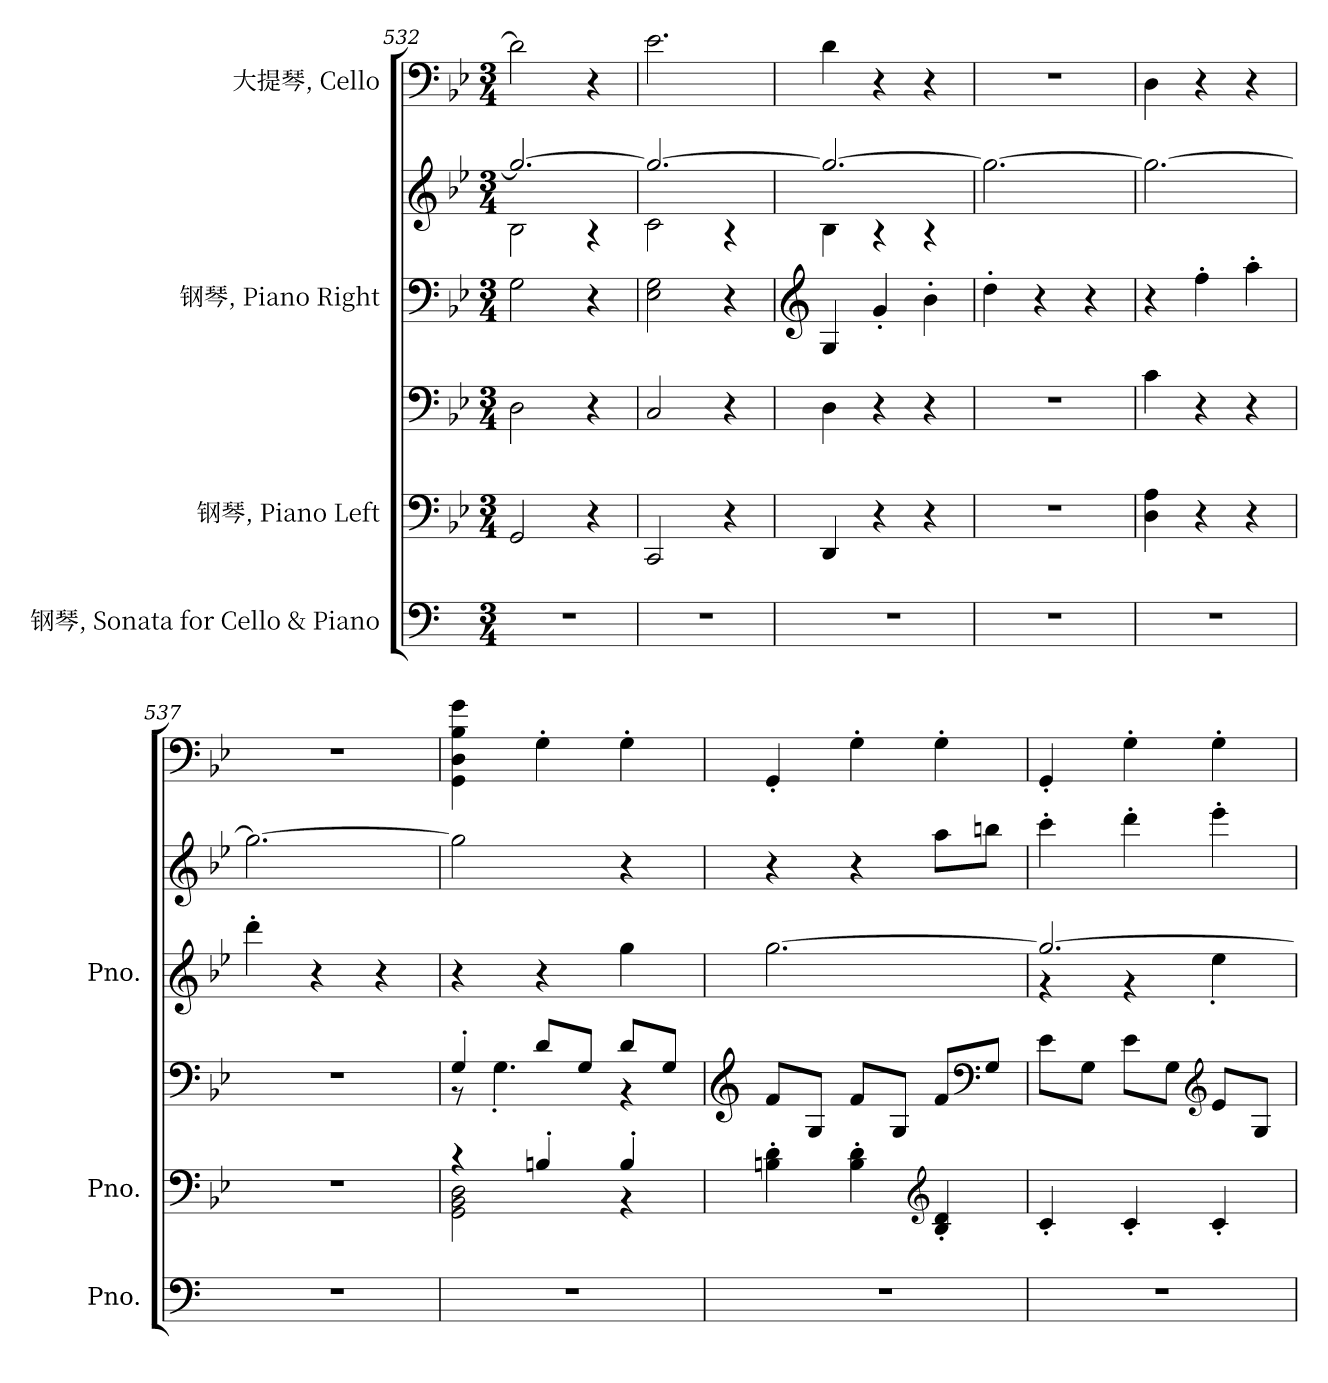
**kern	**kern	**kern	**kern	**kern	**kern
*part4	*part3	*part3	*part2	*part2	*part1
*staff6	*staff5	*staff4	*staff3	*staff2	*staff1
*I"钢琴, Sonata for Cello &amp; Piano	*I"钢琴, Piano Left	*	*I"钢琴, Piano Right	*	*I"大提琴, Cello
*I'Pno.	*I'Pno.	*	*I'Pno.	*	*
*clefF4	*clefF4	*clefF4	*clefF4	*clefG2	*clefF4
*k[]	*k[b-e-]	*k[b-e-]	*k[b-e-]	*k[b-e-]	*k[b-e-]
*M3/4	*M3/4	*M3/4	*M3/4	*M3/4	*M3/4
=532	=532	=532	=532	=532	=532
*	*	*	*	*^	*
2.r	2GG/	2D\	2G\	2.gg/_	2B-\	2d\]
.	4r	4r	4r	.	4r	4r
=533	=533	=533	=533	=533	=533	=533
2.r	2CC/	2C/	2E-\ 2G\	2.gg/_	2c\	2.e-\
.	4r	4r	4r	.	4r	.
=534	=534	=534	=534	=534	=534	=534
*	*	*	*clefG2	*	*	*
2.r	4DD/	4D\	4G/	2.gg/_	4B-\	4d\
.	4r	4r	4g'/	.	4r	4r
.	4r	4r	4b-'\	.	4r	4r
*	*	*	*	*v	*v	*
=535	=535	=535	=535	=535	=535
2.r	2.r	2.r	4dd'\	2.gg\_	2.r
.	.	.	4r	.	.
.	.	.	4r	.	.
=536	=536	=536	=536	=536	=536
2.r	4D\ 4A\	4c\	4r	2.gg\_	4D\
.	4r	4r	4ff'\	.	4r
.	4r	4r	4aa'\	.	4r
!!LO:LB:g=z
=537	=537	=537	=537	=537	=537
2.r	2.r	2.r	4ddd'\	2.gg\_	2.r
.	.	.	4r	.	.
.	.	.	4r	.	.
=538	=538	=538	=538	=538	=538
*	*^	*^	*	*	*
2.r	4r	2GG\ 2BB-\ 2D\	4G'/	8r	4r	2gg\]	4GG\ 4D\ 4B-\ 4g\
.	.	.	.	4.G'\	.	.	.
.	4Bn'/	.	8d/L	.	4r	.	4G'\
.	.	.	8G/J	.	.	.	.
.	4B'/	4r	8d/L	4r	4gg\	4r	4G'\
.	.	.	8G/J	.	.	.	.
*	*v	*v	*	*	*	*	*
*	*	*v	*v	*	*	*
=539	=539	=539	=539	=539	=539
*	*	*clefG2	*	*	*
2.r	4Bn\' 4d\'	8f/L	[2.gg\	4r	4GG'/
.	.	8G/J	.	.	.
.	4B\' 4d\'	8f/L	.	4r	4G'\
.	.	8G/J	.	.	.
*	*clefG2	*	*	*	*
.	4B/' 4d/'	8f/L	.	8aa\L	4G'\
*	*	*clefF4	*	*	*
.	.	8G/J	.	8bbn\J	.
=540	=540	=540	=540	=540	=540
*	*	*	*^	*	*
2.r	4c'/	8e-\L	2.gg/_	4r	4ccc'\	4GG'/
.	.	8G\J	.	.	.	.
.	4c'/	8e-\L	.	4r	4ddd'\	4G'\
.	.	8G\J	.	.	.	.
*	*	*clefG2	*	*	*	*
.	4c'/	8e-/L	.	4ee-'\	4eee-'\	4G'\
.	.	8G/J	.	.	.	.
*	*	*	*v	*v	*	*
=	=	=	=	=	=
*-	*-	*-	*-	*-	*-
